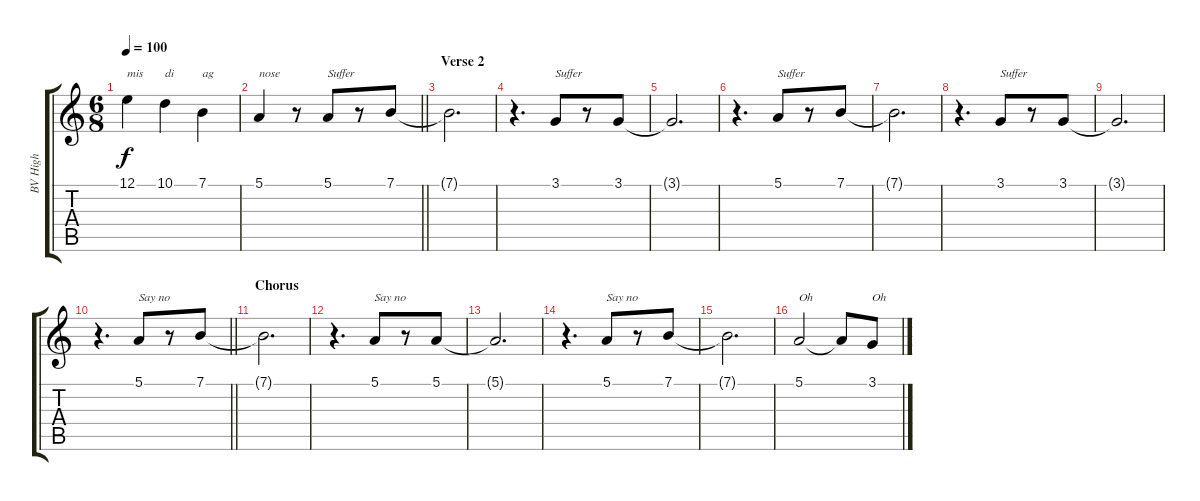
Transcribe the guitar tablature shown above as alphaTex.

\track ("BV High" "BV High") {instrument electricpiano1}
\staff {score tabs}
\tuning (E4 B3 G3 D3 A2 E2) {hide}
\ts (6 8)
\tempo 100
\clef g2
\ks c
12.1.4{txt "mis" dy f} 10.1.4{txt "di"} 7.1.4{txt "ag"} |
\barLineRight lightlight
5.1.4{txt "nose"} r.8 5.1.8{txt "Suffer"} r.8 7.1.8 |
\section ("" "Verse 2")
7.1{t}.2{d} |
r.4{d} 3.1.8{txt "Suffer"} r.8 3.1.8 |
3.1{t}.2{d} |
r.4{d} 5.1.8{txt "Suffer"} r.8 7.1.8 |
7.1{t}.2{d} |
r.4{d} 3.1.8{txt "Suffer"} r.8 3.1.8 |
3.1{t}.2{d} |
\barLineRight lightlight
r.4{d} 5.1.8{txt "Say no"} r.8 7.1.8 |
\section ("" "Chorus")
7.1{t}.2{d} |
r.4{d} 5.1.8{txt "Say no"} r.8 5.1.8 |
5.1{t}.2{d} |
r.4{d} 5.1.8{txt "Say no"} r.8 7.1.8 |
7.1{t}.2{d} |
5.1.2{txt "Oh"} 5.1{t}.8 3.1.8{txt "Oh"}
